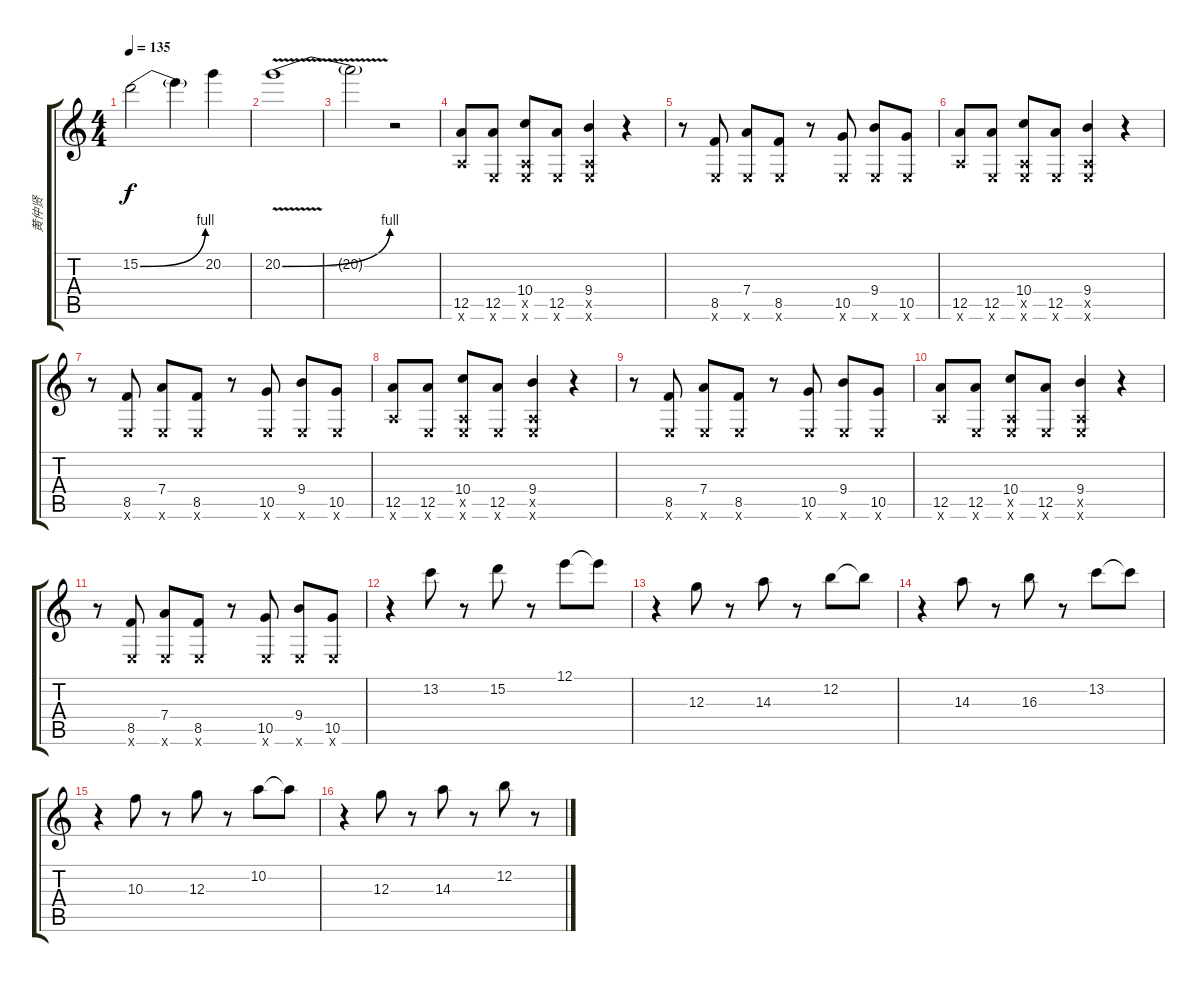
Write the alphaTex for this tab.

\track ("黄仲贤" "黄仲贤") {instrument overdrivenguitar}
\staff {score tabs}
\tuning (E4 B3 G3 D3 A2 E2) {hide}
\ts (4 4)
\tempo 135
\clef g2
\ks c
15.2{be (bend 0 0 60 4)}.2{dy f} 15.2{t}.4 20.2.4 |
20.2{be (bend 0 0 60 4) v}.1 |
20.2{t}.2 r.2 |
(12.5 5.6{x}).8{volume 11} (12.5 0.6{x}).8 (10.4 0.5{x} 0.6{x}).8 (12.5 0.6{x}).8 (9.4 0.5{x} 0.6{x}).4 r.4 |
r.8 (8.5 0.6{x}).8 (7.4 0.6{x}).8 (8.5 0.6{x}).8 r.8 (10.5 0.6{x}).8 (9.4 0.6{x}).8 (10.5 0.6{x}).8 |
(12.5 5.6{x}).8{volume 11} (12.5 0.6{x}).8 (10.4 0.5{x} 0.6{x}).8 (12.5 0.6{x}).8 (9.4 0.5{x} 0.6{x}).4 r.4 |
r.8 (8.5 0.6{x}).8 (7.4 0.6{x}).8 (8.5 0.6{x}).8 r.8 (10.5 0.6{x}).8 (9.4 0.6{x}).8 (10.5 0.6{x}).8 |
(12.5 5.6{x}).8{volume 11} (12.5 0.6{x}).8 (10.4 0.5{x} 0.6{x}).8 (12.5 0.6{x}).8 (9.4 0.5{x} 0.6{x}).4 r.4 |
r.8 (8.5 0.6{x}).8 (7.4 0.6{x}).8 (8.5 0.6{x}).8 r.8 (10.5 0.6{x}).8 (9.4 0.6{x}).8 (10.5 0.6{x}).8 |
(12.5 5.6{x}).8{volume 11} (12.5 0.6{x}).8 (10.4 0.5{x} 0.6{x}).8 (12.5 0.6{x}).8 (9.4 0.5{x} 0.6{x}).4 r.4 |
r.8 (8.5 0.6{x}).8 (7.4 0.6{x}).8 (8.5 0.6{x}).8 r.8 (10.5 0.6{x}).8 (9.4 0.6{x}).8 (10.5 0.6{x}).8 |
r.4 13.2.8 r.8 15.2.8 r.8 12.1.8 12.1{t}.8 |
r.4 12.3.8 r.8 14.3.8 r.8 12.2.8 12.2{t}.8 |
r.4 14.3.8 r.8 16.3.8 r.8 13.2.8 13.2{t}.8 |
r.4 10.3.8 r.8 12.3.8 r.8 10.2.8 10.2{t}.8 |
r.4 12.3.8 r.8 14.3.8 r.8 12.2.8 r.8
